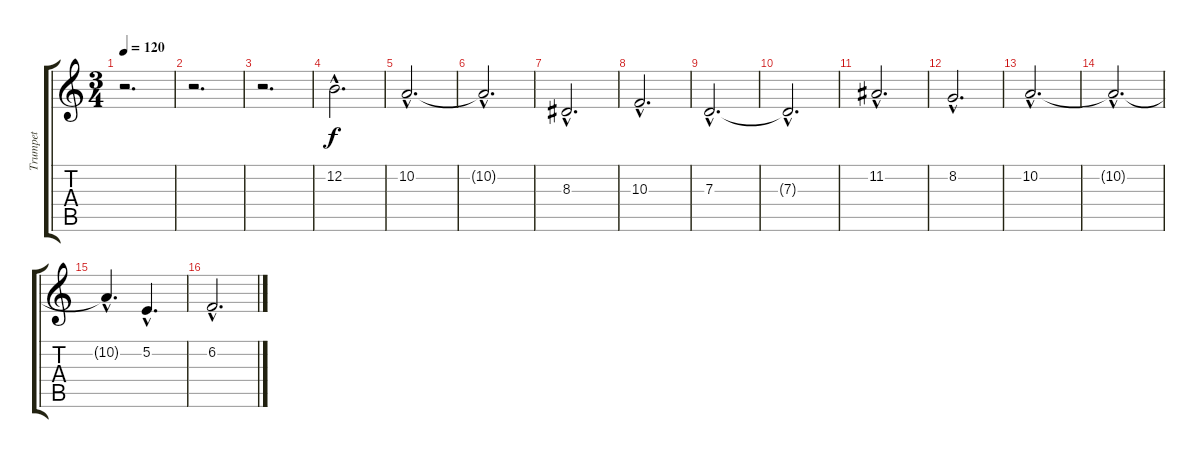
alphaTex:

\track ("Trumpet" "Trumpet") {instrument trumpet}
\staff {score tabs}
\tuning (E4 B3 G3 D3 A2 E2) {hide}
\ts (3 4)
\tempo 120
\clef g2
\ks c
r.2{d dy f instrument trumpet} |
r.2{d} |
r.2{d} |
12.2{hac}.2{d} |
10.2{hac}.2{d} |
10.2{hac t}.2{d} |
8.3{hac}.2{d} |
10.3{hac}.2{d} |
7.3{hac}.2{d} |
7.3{hac t}.2{d} |
11.2{hac}.2{d} |
8.2{hac}.2{d} |
10.2{hac}.2{d} |
10.2{hac t}.2{d} |
10.2{hac t}.4{d} 5.2{hac}.4{d} |
6.2{hac}.2{d}
